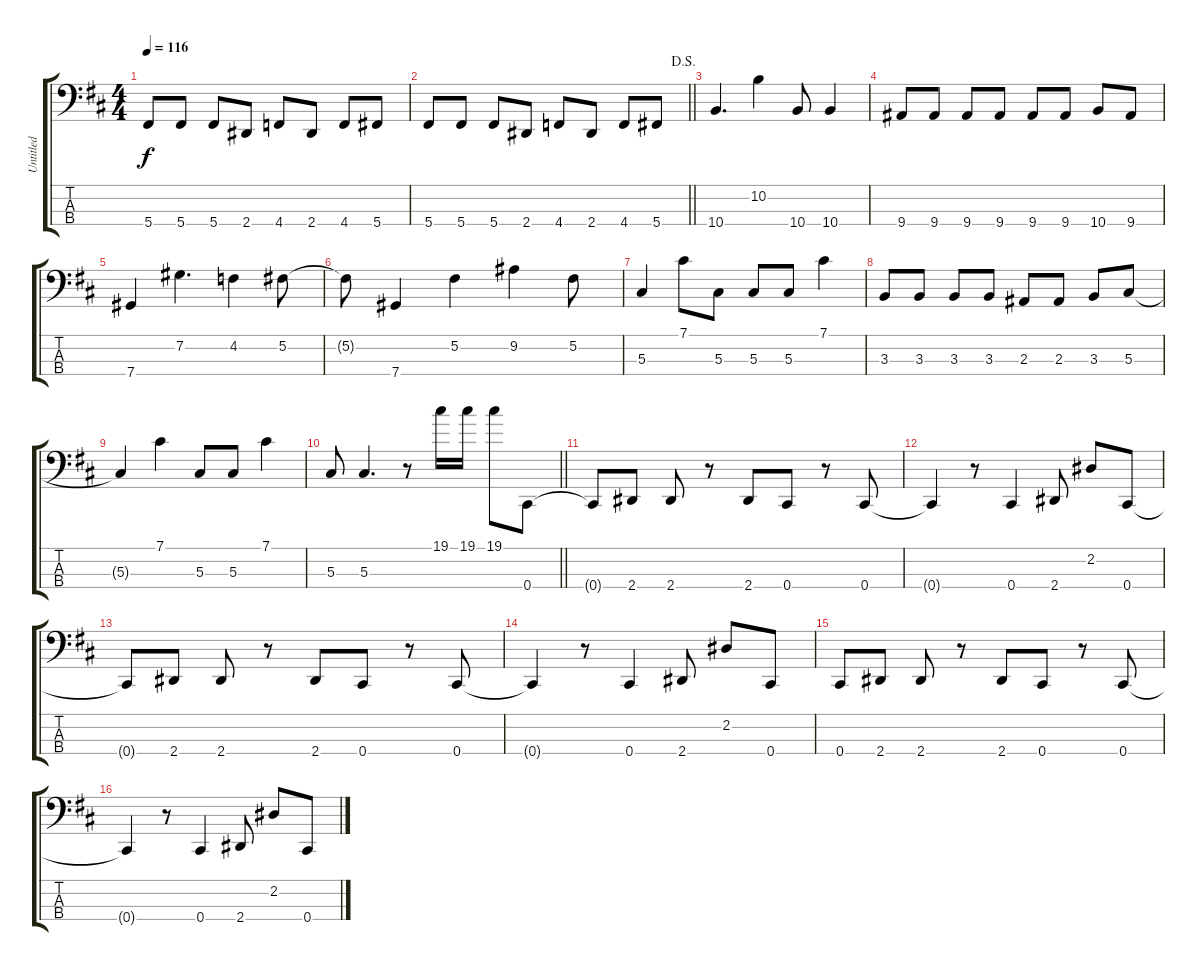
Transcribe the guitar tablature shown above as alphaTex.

\track ("Untitled" "Untitled") {instrument electricbassfinger}
\staff {score tabs}
\tuning (Gb2 Db2 Ab1 Db1) {hide}
\ts (4 4)
\tempo 116
\clef f4
\ks d
5.4.8{dy f} 5.4.8 5.4.8 2.4.8 4.4.8 2.4.8 4.4.8 5.4.8 |
\jump dalsegno
\barLineRight lightlight
5.4.8 5.4.8 5.4.8 2.4.8 4.4.8 2.4.8 4.4.8 5.4.8 |
10.4.4{d} 10.2.4 10.4.8 10.4.4 |
9.4.8 9.4.8 9.4.8 9.4.8 9.4.8 9.4.8 10.4.8 9.4.8 |
7.4.4 7.2.4{d} 4.2.4 5.2.8 |
5.2{t}.8 7.4.4 5.2.4 9.2.4 5.2.8 |
5.3.4 7.1.8 5.3.8 5.3.8 5.3.8 7.1.4 |
3.3.8 3.3.8 3.3.8 3.3.8 2.3.8 2.3.8 3.3.8 5.3.8 |
5.3{t}.4 7.1.4 5.3.8 5.3.8 7.1.4 |
\barLineRight lightlight
5.3.8 5.3.4{d} r.8 19.1.16 19.1.16 19.1.8 0.4.8 |
0.4{t}.8 2.4.8 2.4.8 r.8 2.4.8 0.4.8 r.8 0.4.8 |
0.4{t}.4 r.8 0.4.4 2.4.8 2.2.8 0.4.8 |
0.4{t}.8 2.4.8 2.4.8 r.8 2.4.8 0.4.8 r.8 0.4.8 |
0.4{t}.4 r.8 0.4.4 2.4.8 2.2.8 0.4.8 |
0.4.8 2.4.8 2.4.8 r.8 2.4.8 0.4.8 r.8 0.4.8 |
0.4{t}.4 r.8 0.4.4 2.4.8 2.2.8 0.4.8
